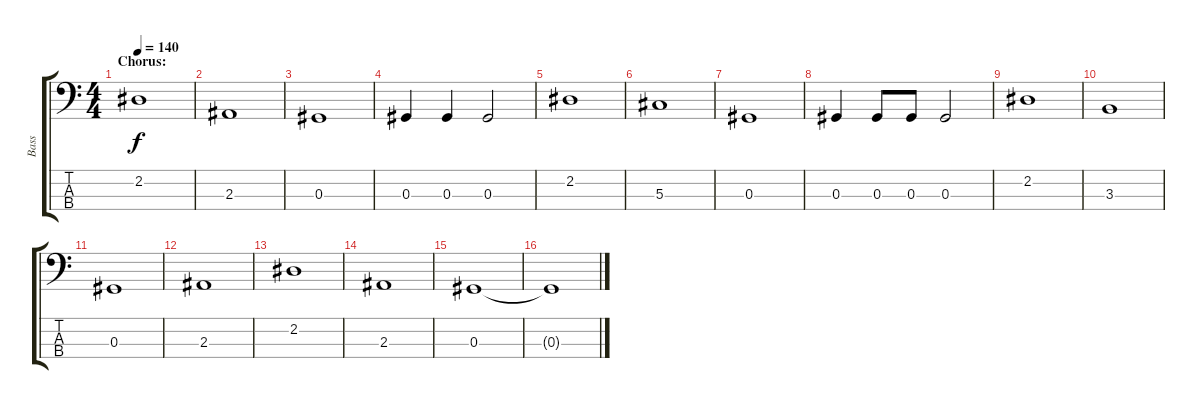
\track ("Bass" "Bass") {instrument slapbass2}
\staff {score tabs}
\tuning (Gb2 Db2 Ab1 Eb1) {hide}
\ts (4 4)
\section ("" "Chorus:")
\tempo 140
\clef f4
\ks c
2.2.1{dy f} |
2.3.1 |
0.3.1 |
0.3.4 0.3.4 0.3.2 |
2.2.1 |
5.3.1 |
0.3.1 |
0.3.4 0.3.8 0.3.8 0.3.2 |
2.2.1 |
3.3.1 |
0.3.1 |
2.3.1 |
2.2.1 |
2.3.1 |
0.3.1 |
0.3{t}.1
